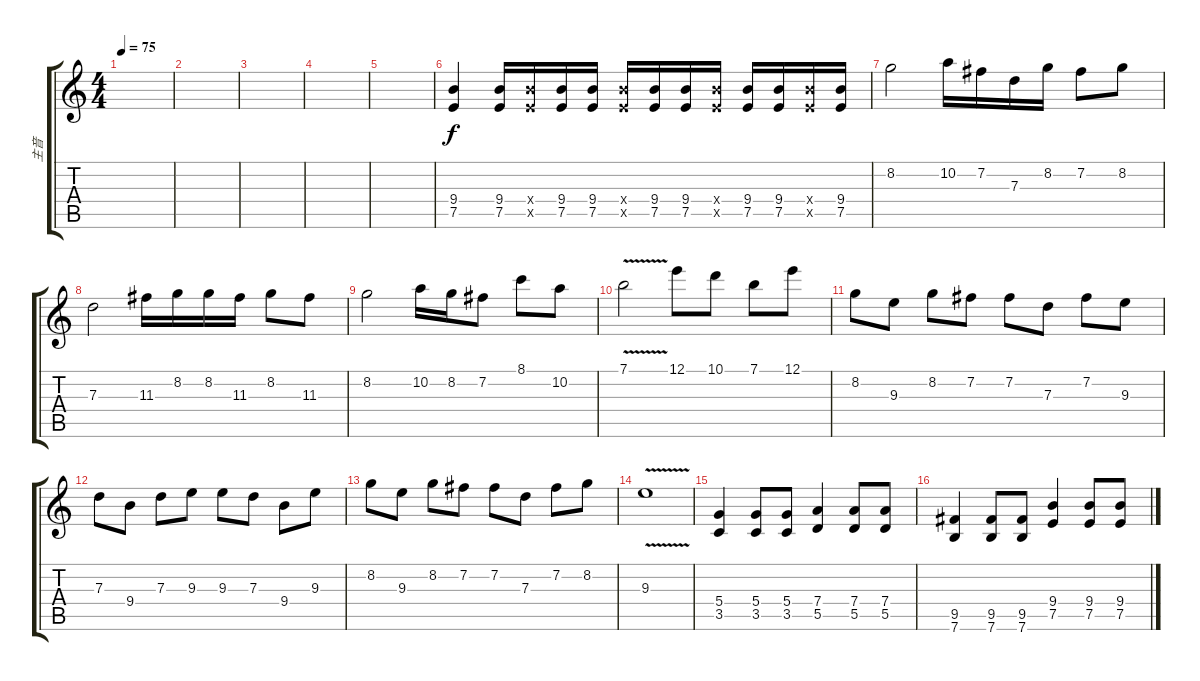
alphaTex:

\track ("主音" "主音") {instrument overdrivenguitar}
\staff {score tabs}
\tuning (E4 B3 G3 D3 A2 E2) {hide}
\ts (4 4)
\tempo 75
\clef g2
\ks c
|
|
|
|
|
(9.4 7.5).4 (9.4 7.5).16 (9.4{x} 7.5{x}).16 (9.4 7.5).16 (9.4 7.5).16 (9.4{x} 7.5{x}).16 (9.4 7.5).16 (9.4 7.5).16 (9.4{x} 7.5{x}).16 (9.4 7.5).16 (9.4 7.5).16 (9.4{x} 7.5{x}).16 (9.4 7.5).16 |
8.2.2 10.2.16 7.2.16 7.3.16 8.2.16 7.2.8 8.2.8 |
7.3.2 11.3.16 8.2.16 8.2.16 11.3.16 8.2.8 11.3.8 |
8.2.2 10.2.16 8.2.16 7.2.8 8.1.8 10.2.8 |
7.1{v}.2 12.1.8 10.1.8 7.1.8 12.1.8 |
8.2.8 9.3.8 8.2.8 7.2.8 7.2.8 7.3.8 7.2.8 9.3.8 |
7.3.8 9.4.8 7.3.8 9.3.8 9.3.8 7.3.8 9.4.8 9.3.8 |
8.2.8 9.3.8 8.2.8 7.2.8 7.2.8 7.3.8 7.2.8 8.2.8 |
9.3{v}.1 |
(5.4 3.5).4 (5.4 3.5).8 (5.4 3.5).8 (7.4 5.5).4 (7.4 5.5).8 (7.4 5.5).8 |
(9.5 7.6).4 (9.5 7.6).8 (9.5 7.6).8 (9.4 7.5).4 (9.4 7.5).8 (9.4 7.5).8
